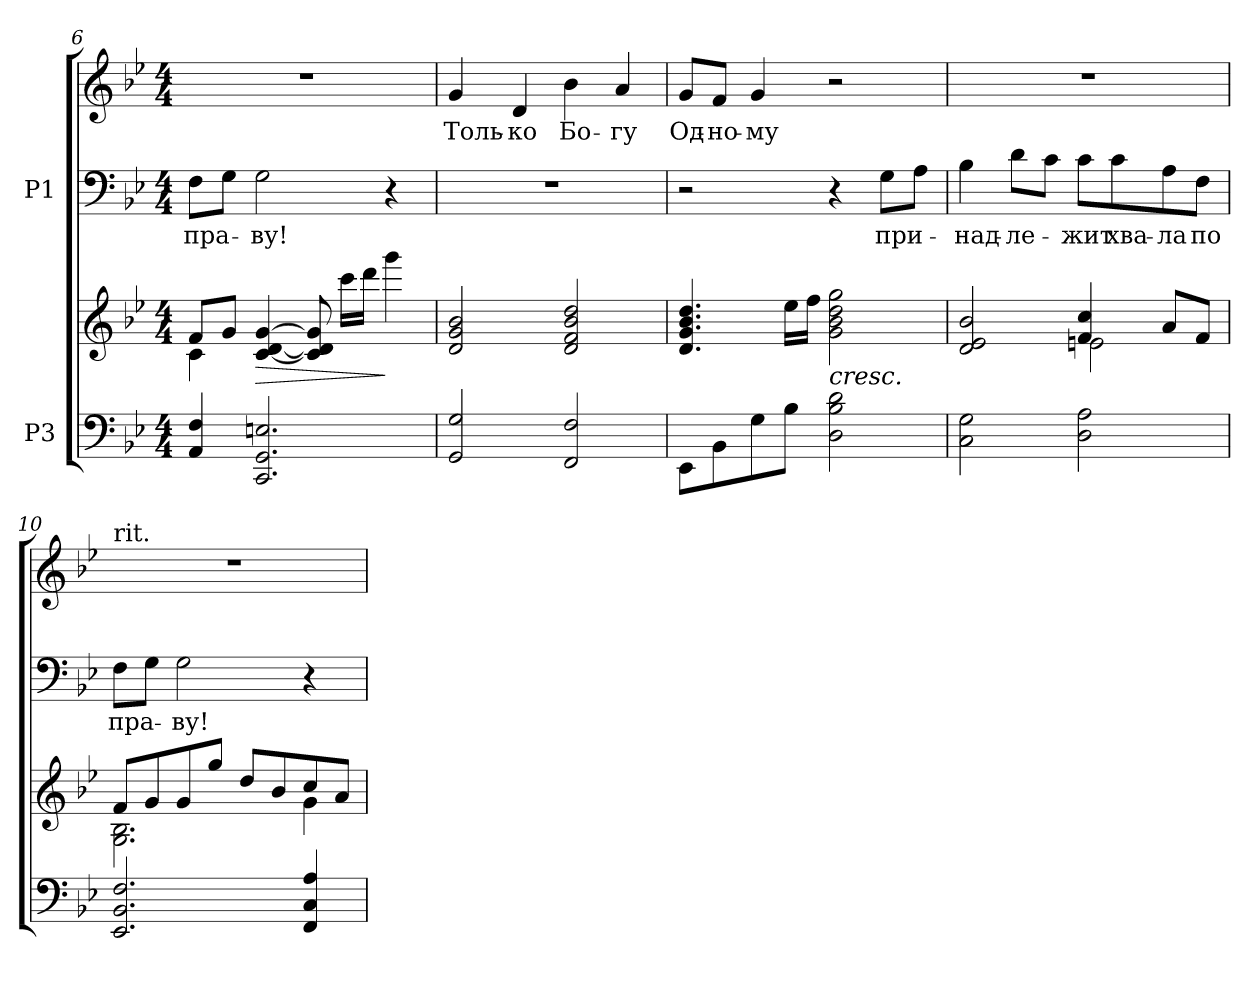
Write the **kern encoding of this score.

**kern	**kern	**dynam	**kern	**text	**kern	**text
*part2	*part2	*part2	*part1	*part1	*part1	*part1
*staff4	*staff3	*staff3/4	*staff2	*staff2	*staff1	*staff1
*I"P3	*	*	*I"P1	*	*	*
*clefF4	*clefG2	*	*clefF4	*	*clefG2	*
*k[b-e-]	*k[b-e-]	*	*k[b-e-]	*	*k[b-e-]	*
*B-:	*B-:	*	*B-:	*	*B-:	*
*M4/4	*M4/4	*	*M4/4	*	*M4/4	*
=6	=6	=6	=6	=6	=6	=6
*	*^	*	*	*	*	*
!	!	!	!	!	!LO:LY:a:color=#000000	!	!
4AAi/ 4Fi	8fi/L	4ci\	.	8Fi\L	пра-	1r	.
.	8gi/J	.	.	8Gi\J	.	.	.
!	!	!	!LO:HP:b	!	!	!	!
!	!	!	!	!	!LO:LY:a:color=#000000	!	!
2.CCi/ 2.GGi 2.Eni	[>4ci/ [>4di [>4gi	2.ryy	>	2Gi\	-ву!	.	.
.	8ci/] 8di] 8gi]	.	.	.	.	.	.
.	16ccci\LL	.	.	.	.	.	.
.	16dddi\JJ	.	.	.	.	.	.
.	4gggi\	.	]	4r	.	.	.
*	*v	*v	*	*	*	*	*
!!LO:LB:g=z
=7	=7	=7	=7	=7	=7	=7
!	!	!	!	!	!	!LO:LY:b:color=#000000
2GGi/ 2Gi	2di/ 2gi 2b-i	.	1r	.	4gi/	Толь-
!	!	!	!	!	!	!LO:LY:b:color=#000000
.	.	.	.	.	4di/	-ко
!	!	!	!	!	!	!LO:LY:b:color=#000000
2FFi/ 2Fi	2di/ 2fi 2b-i 2ddi	.	.	.	4b-i\	Бо-
!	!	!	!	!	!	!LO:LY:b:color=#000000
.	.	.	.	.	4ai/	-гу
=8	=8	=8	=8	=8	=8	=8
!	!	!	!	!	!	!LO:LY:b:color=#000000
8EE-i\L	4.di/ 4.gi 4.b-i 4.ddi	.	2r	.	8gi/L	Од-
!	!	!	!	!	!	!LO:LY:b:color=#000000
8BB-i\	.	[	.	.	8fi/J	-но-
!	!	!	!	!	!	!LO:LY:b:color=#000000
8Gi\	.	.	.	.	4gi/	-му
8B-i\J	16ee-i\LL	.	.	.	.	.
.	16ffi\JJ	.	.	.	.	.
!	!	!LO:HP:b	!	!	!	!
2Di\ 2B-i 2di	2gi\ 2b-i 2ddi 2ggi	<	4r	.	2r	.
!	!	!	!	!LO:LY:a:color=#000000	!	!
.	.	.	8Gi\L	при-	.	.
.	.	.	8Ai\J	.	.	.
=9	=9	=9	=9	=9	=9	=9
*	*^	*	*	*	*	*
!	!	!	!	!	!LO:LY:a:color=#000000	!	!
2Ci\ 2Gi	2di/ 2e-i 2b-i	2ryy	.	4B-i\	-над-	1r	.
!	!	!	!	!	!LO:LY:a:color=#000000	!	!
.	.	.	.	8di\L	-ле-	.	.
.	.	.	.	8ci\J	.	.	.
!	!	!	!	!	!LO:LY:a:color=#000000	!	!
2Di\ 2Ai	4fi/ 4cci	2eni\	.	8ci\L	-жит	.	.
!	!	!	!	!	!LO:LY:a:color=#000000	!	!
.	.	.	.	8ci\	хва-	.	.
!	!	!	!	!	!LO:LY:a:color=#000000	!	!
.	8ai/L	.	.	8Ai\	-ла	.	.
!	!	!	!	!	!LO:LY:a:color=#000000	!	!
.	8fi/J	.	.	8Fi\J	по	.	.
=10	=10	=10	=10	=10	=10	=10	=10
!	!	!	!	!	!	!LO:TX:t=rit.	!
!	!	!	!	!	!LO:LY:a:color=#000000	!	!
2.EE-i/ 2.BB-i 2.Fi	8fi/L	2.Gi\ 2.B-i	.	8Fi\L	пра-	1r	.
.	8gi/	.	.	8Gi\J	.	.	.
!	!	!	!	!	!LO:LY:a:color=#000000	!	!
.	8gi/	.	.	2Gi\	-ву!	.	.
.	8ggi/J	.	.	.	.	.	.
.	8ddi/L	.	.	.	.	.	.
.	8b-i/	.	.	.	.	.	.
4FFi/ 4Ci 4Ai	8cci/	4gi\	.	4r	.	.	.
.	8ai/J	.	.	.	.	.	.
*	*v	*v	*	*	*	*	*
=	=	=	=	=	=	=
*-	*-	*-	*-	*-	*-	*-
